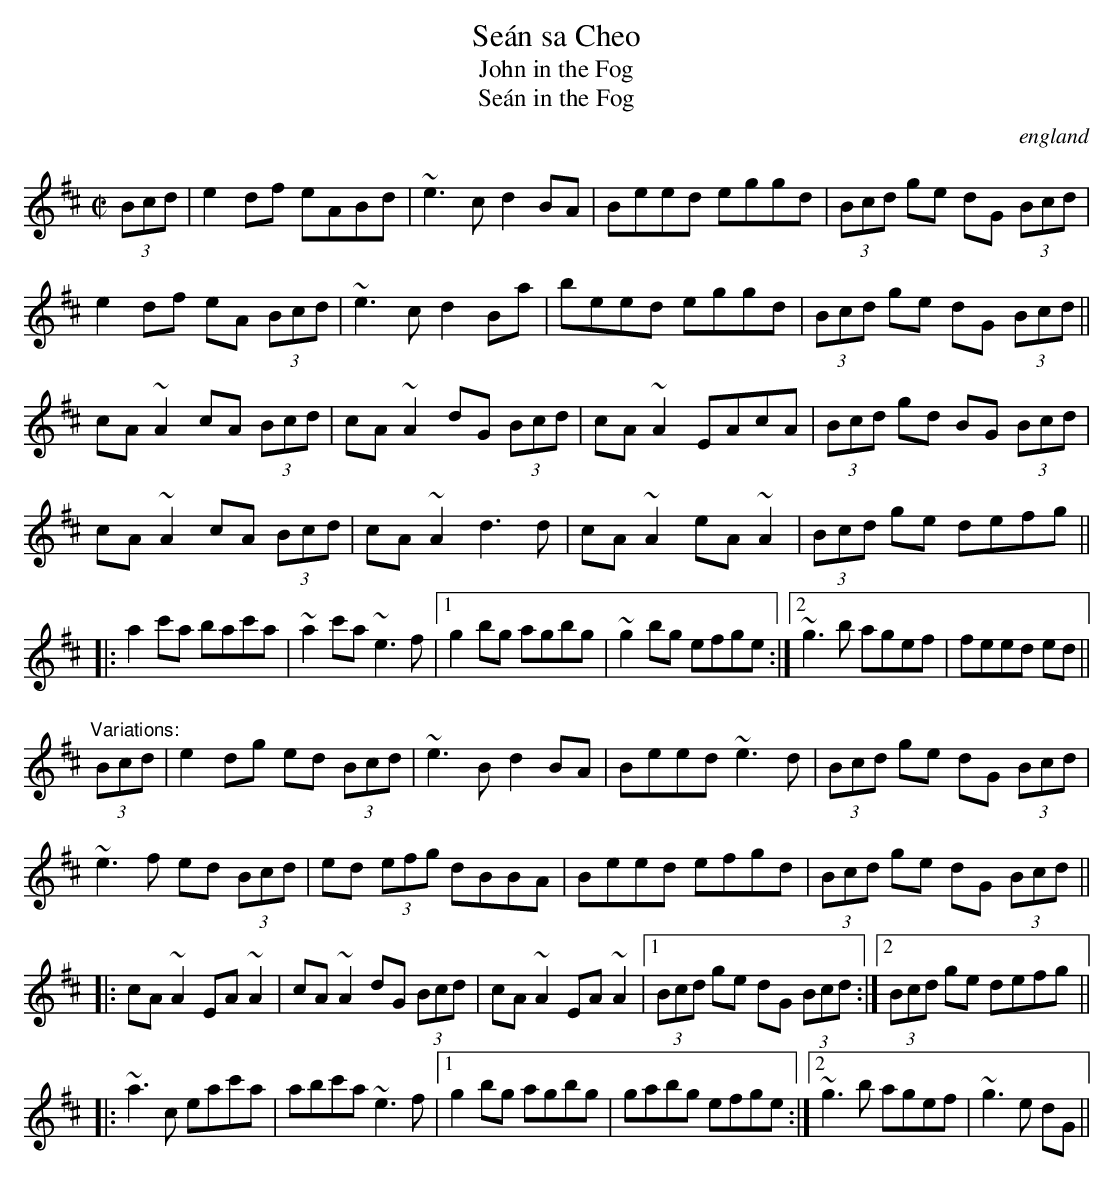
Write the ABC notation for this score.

X:1
T:Se\'an sa Cheo
T:John in the Fog
T:Se\'an in the Fog
O:england
M:C|
K:Amix
(3Bcd|e2df eABd|~e3c d2BA|Beed eggd|(3Bcd ge dG (3Bcd|
e2df eA (3Bcd|~e3c d2Ba|beed eggd|(3Bcd ge dG (3Bcd||
cA~A2 cA (3Bcd|cA~A2 dG (3Bcd|cA~A2 EAcA|(3Bcd gd BG (3Bcd|
cA~A2 cA (3Bcd|cA~A2 d3d|cA~A2 eA~A2|(3Bcd ge defg||
|:a2c'a bac'a|~a2c'a ~e3f|1 g2bg agbg|~g2bg efge:|2 ~g3b agef|feed ed||
"Variations:"
(3Bcd|e2dg ed (3Bcd|~e3B d2BA|Beed ~e3d|(3Bcd ge dG (3Bcd|
~e3f ed (3Bcd|ed (3efg dBBA|Beed efgd|(3Bcd ge dG (3Bcd||
|:cA~A2 EA~A2|cA~A2 dG (3Bcd|cA~A2 EA~A2|1 (3Bcd ge dG (3Bcd:|2 (3Bcd ge defg||
|:~a3c eac'a|abc'a ~e3f|1 g2bg agbg|gabg efge:|2 ~g3b agef|~g3e dG||
